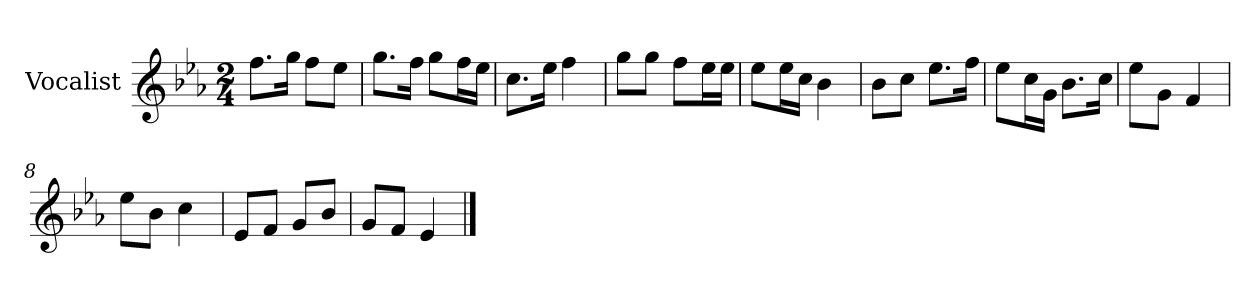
**kern
*part1
*staff1
*I"Vocalist
*k[b-e-a-]
*E-:
*M2/4
=
8.ffL
16ggJk
8ffL
8ee-J
=1
8.ggL
16ffJk
8ggL
16ffL
16ee-JJ
=2
8.ccL
16ee-Jk
4ff
=3
8ggL
8ggJ
8ffL
16ee-L
16ee-JJ
=4
8ee-L
16ee-L
16ccJJ
4b-
=5
8b-L
8ccJ
8.ee-L
16ffJk
=6
8ee-L
16ccL
16gJJ
8.b-L
16ccJk
=7
8ee-L
8gJ
4f
=8
8ee-L
8b-J
4cc
=9
8e-L
8fJ
8gL
8b-J
=10
8gL
8fJ
4e-
==
*-
